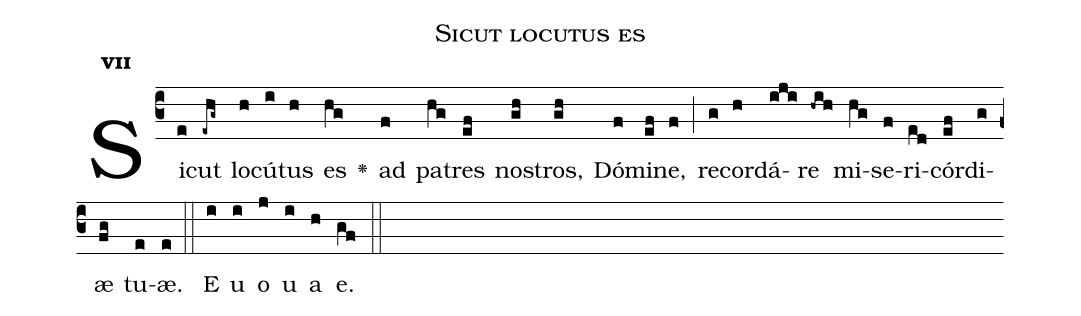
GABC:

name:Sicut locutus es;
office-part:Antiphona;
mode:7;
%%
initial-style: 1;
name: Sicut locutus es;
book: Antiphonae & Responsoria/Tomus III, p. 61;
occasion: Psalterium Hebdomada II Feria VI;
office-part: Vesperae Ant E;
user-notes: ;
commentary: ;
annotation: 7a;
centering-scheme: english;
fontsize: 12;
font: OFLSortsMillGoudy;
height: 11;
width: 4.5;
%%
(c3)Si(e)cut(-ehg~) lo(h)cú(i)tus(h) es(hg) <v>\greheightstar</v>() ad(f) pa(hg)tres(ef) no(gh)stros,(gh) Dó(f)mi(ef)ne,(f) (;) re(g)cor(h)dá(iji)re(-hih) mi(hg)se(f)ri(ed)cór(ef)di(g)æ(fg) tu(e)æ.(e) (::)
E(i) u(i) o(j) u(i) a(h) e.(gf) (::)
